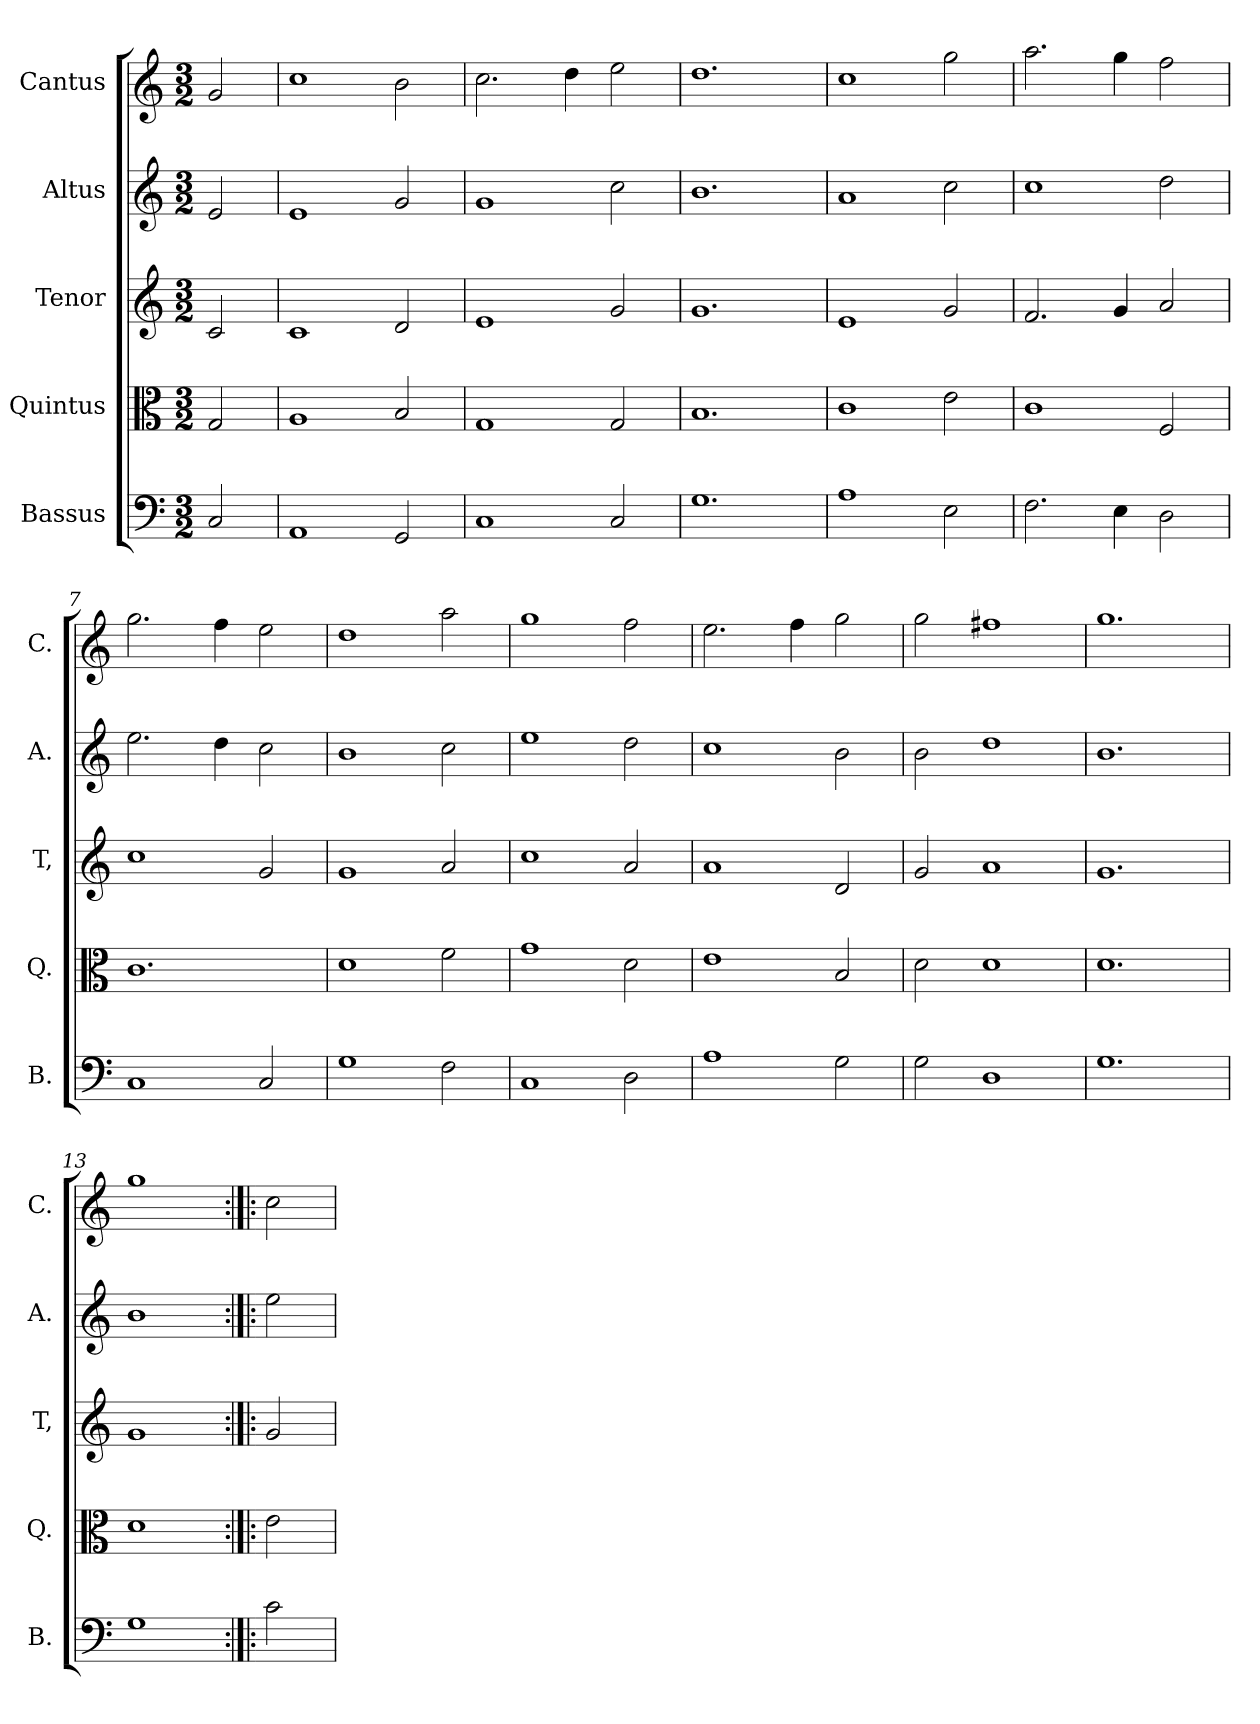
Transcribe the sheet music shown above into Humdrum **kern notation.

**kern	**kern	**kern	**kern	**kern
*part5	*part4	*part3	*part2	*part1
*staff5	*staff4	*staff3	*staff2	*staff1
*I"Bassus	*I"Quintus	*I"Tenor	*I"Altus	*I"Cantus
*I'B.	*I'Q.	*I'T,	*I'A.	*I'C.
*clefF4	*clefC3	*clefG2	*clefG2	*clefG2
*k[]	*k[]	*k[]	*k[]	*k[]
*M3/2	*M3/2	*M3/2	*M3/2	*M3/2
=1	=1	=1	=1	=1
2C/	2G/	2c/	2e/	2g/
=2	=2	=2	=2	=2
1AA	1A	1c	1e	1cc
2GG/	2B/	2d/	2g/	2b\
=3	=3	=3	=3	=3
1C	1G	1e	1g	2.cc\
.	.	.	.	4dd\
2C/	2G/	2g/	2cc\	2ee\
=4	=4	=4	=4	=4
1.G	1.B	1.g	1.b	1.dd
=5	=5	=5	=5	=5
1A	1c	1e	1a	1cc
2E\	2e\	2g/	2cc\	2gg\
=6	=6	=6	=6	=6
2.F\	1c	2.f/	1cc	2.aa\
4E\	.	4g/	.	4gg\
2D\	2F/	2a/	2dd\	2ff\
=7	=7	=7	=7	=7
1C	1.c	1cc	2.ee\	2.gg\
.	.	.	4dd\	4ff\
2C/	.	2g/	2cc\	2ee\
=8	=8	=8	=8	=8
1G	1d	1g	1b	1dd
2F\	2f\	2a/	2cc\	2aa\
=9	=9	=9	=9	=9
1C	1g	1cc	1ee	1gg
2D\	2d\	2a/	2dd\	2ff\
=10	=10	=10	=10	=10
1A	1e	1a	1cc	2.ee\
.	.	.	.	4ff\
2G\	2B/	2d/	2b\	2gg\
=11	=11	=11	=11	=11
2G\	2d\	2g/	2b\	2gg\
1D	1d	1a	1dd	1ff#X
=12	=12	=12	=12	=12
1.G	1.d	1.g	1.b	1.gg
=13	=13	=13	=13	=13
1G	1d	1g	1b	1gg
=14:|!|:	=14:|!|:	=14:|!|:	=14:|!|:	=14:|!|:
2c\	2e\	2g/	2ee\	2cc\
=	=	=	=	=
*-	*-	*-	*-	*-
